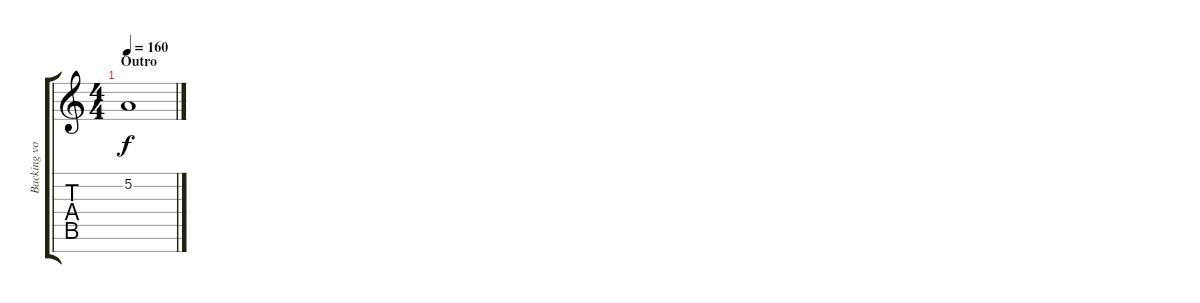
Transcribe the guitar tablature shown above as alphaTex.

\track ("Backing vocals" "Backing vo") {instrument lead6voice}
\staff {score tabs}
\tuning (B4 E4 B3 G3 D3 A2 E2) {hide}
\ts (4 4)
\section ("" "Outro")
\tempo 160
\clef g2
\ks c
5.2.1{dy f}
